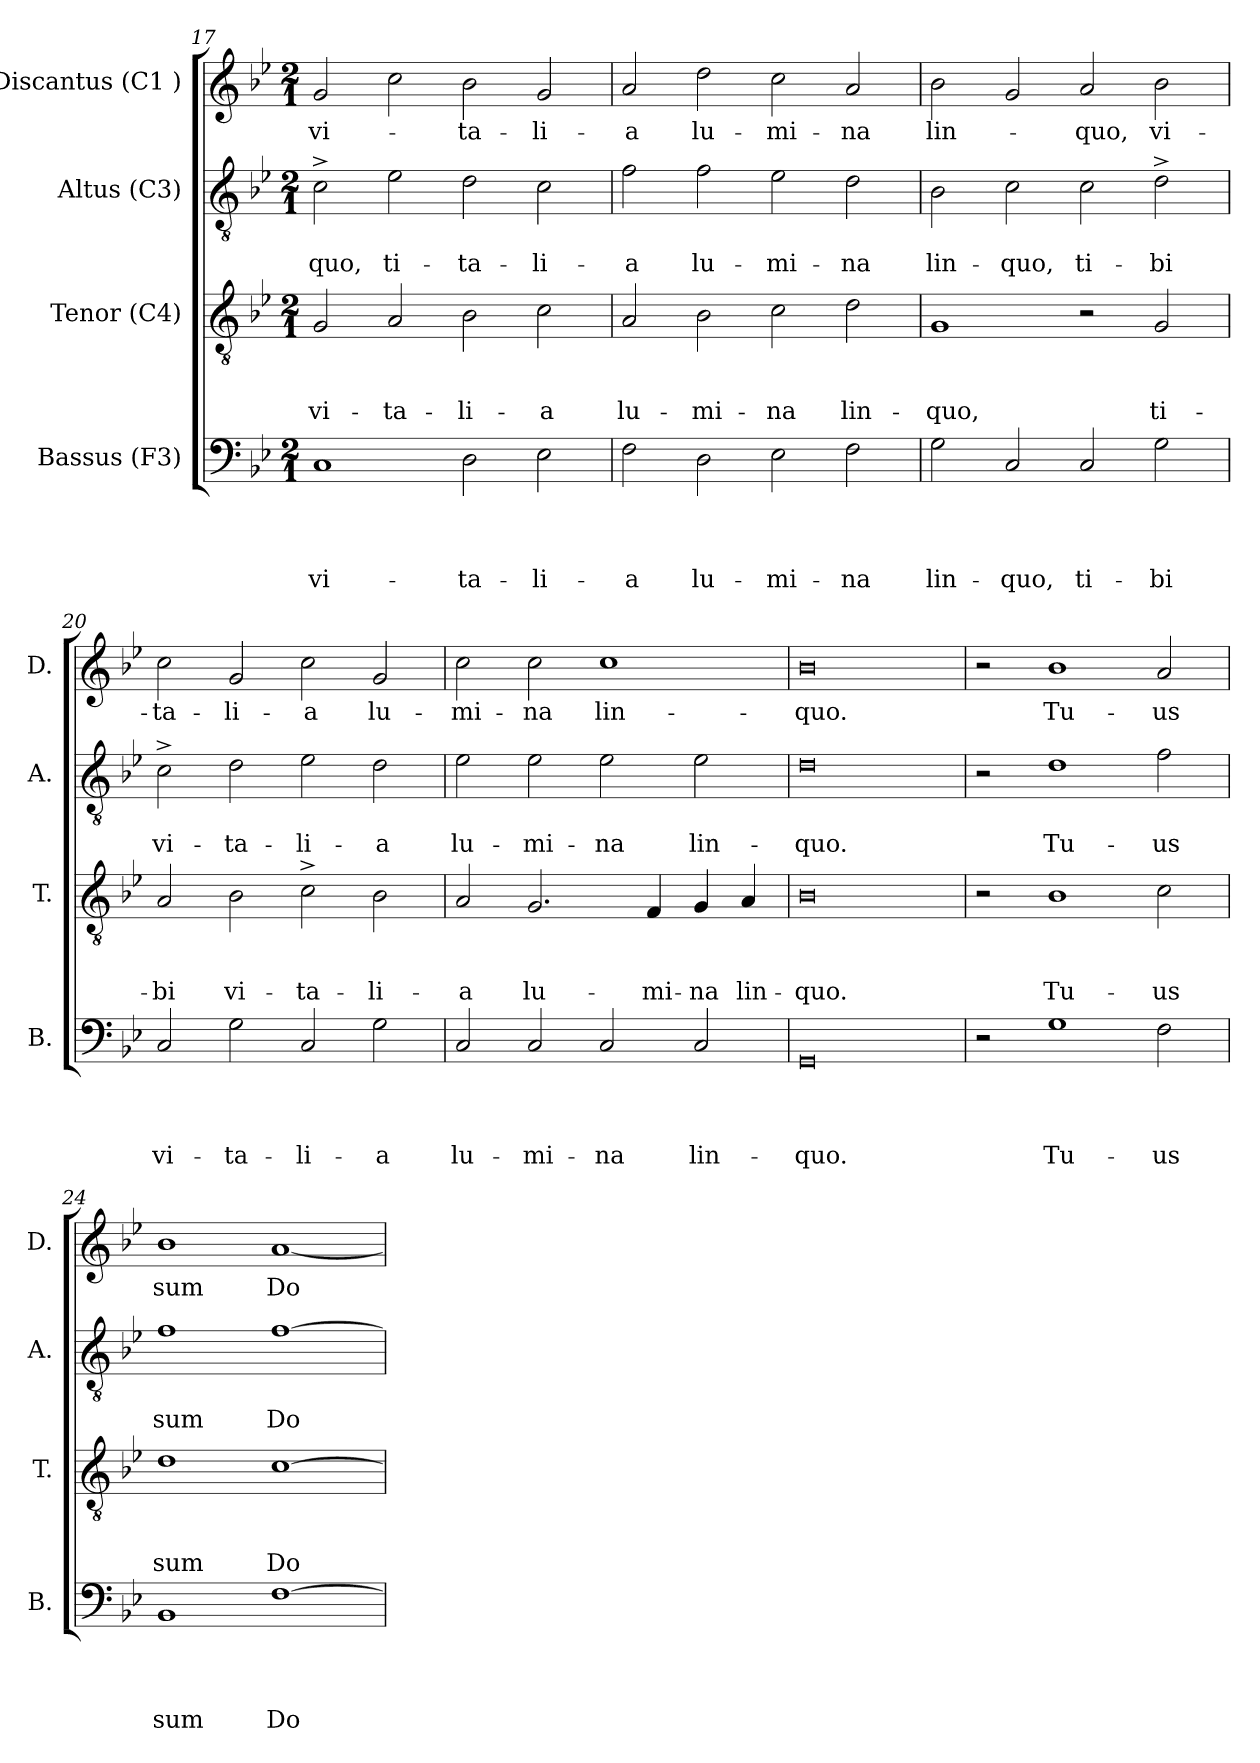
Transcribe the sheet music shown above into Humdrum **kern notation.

**kern	**text	**text	**text	**text	**kern	**text	**text	**text	**kern	**text	**text	**kern	**text
*part4	*part4	*part4	*part4	*part4	*part3	*part3	*part3	*part3	*part2	*part2	*part2	*part1	*part1
*staff4	*staff4	*staff4	*staff4	*staff4	*staff3	*staff3	*staff3	*staff3	*staff2	*staff2	*staff2	*staff1	*staff1
*I"Bassus (F3)	*	*	*	*	*I"Tenor (C4)	*	*	*	*I"Altus (C3)	*	*	*I"Discantus (C1 )	*
*I'B.	*	*	*	*	*I'T.	*	*	*	*I'A.	*	*	*I'D.	*
*clefF4	*	*	*	*	*clefGv2	*	*	*	*clefGv2	*	*	*clefG2	*
*k[b-e-]	*	*	*	*	*k[b-e-]	*	*	*	*k[b-e-]	*	*	*k[b-e-]	*
*B-:	*	*	*	*	*B-:	*	*	*	*B-:	*	*	*B-:	*
*M2/1	*	*	*	*	*M2/1	*	*	*	*M2/1	*	*	*M2/1	*
=17	=17	=17	=17	=17	=17	=17	=17	=17	=17	=17	=17	=17	=17
!	!	!	!	!LO:LY:b	!	!	!	!LO:LY:b	!	!	!LO:LY:b	!	!LO:LY:b
1C	.	.	.	vi-	2G/	.	.	vi-	2c^>\	.	-quo,	2g/	vi-
!	!	!	!	!	!	!	!	!LO:LY:b	!	!	!LO:LY:b	!	!
.	.	.	.	.	2A/	.	.	-ta-	2e-\	.	ti-	2cc\	.
!	!	!	!	!LO:LY:b	!	!	!	!LO:LY:b	!	!	!LO:LY:b	!	!LO:LY:b
2D\	.	.	.	-ta-	2B-\	.	.	-li-	2d\	.	-ta-	2b-\	-ta-
!	!	!	!	!LO:LY:b	!	!	!	!LO:LY:b	!	!	!LO:LY:b	!	!LO:LY:b
2E-\	.	.	.	-li-	2c\	.	.	-a	2c\	.	-li-	2g/	-li-
=18	=18	=18	=18	=18	=18	=18	=18	=18	=18	=18	=18	=18	=18
!	!	!	!	!LO:LY:b	!	!	!	!LO:LY:b	!	!	!LO:LY:b	!	!LO:LY:b
2F\	.	.	.	-a	2A/	.	.	lu-	2f\	.	-a	2a/	-a
!	!	!	!	!LO:LY:b	!	!	!	!LO:LY:b	!	!	!LO:LY:b	!	!LO:LY:b
2D\	.	.	.	lu-	2B-\	.	.	-mi-	2f\	.	lu-	2dd\	lu-
!	!	!	!	!LO:LY:b	!	!	!	!LO:LY:b	!	!	!LO:LY:b	!	!LO:LY:b
2E-\	.	.	.	-mi-	2c\	.	.	-na	2e-\	.	-mi-	2cc\	-mi-
!	!	!	!	!LO:LY:b	!	!	!	!LO:LY:b	!	!	!LO:LY:b	!	!LO:LY:b
2F\	.	.	.	-na	2d\	.	.	lin-	2d\	.	-na	2a/	-na
!!LO:LB:g=z
=19	=19	=19	=19	=19	=19	=19	=19	=19	=19	=19	=19	=19	=19
!	!	!	!	!LO:LY:b	!	!	!	!LO:LY:b	!	!	!LO:LY:b	!	!LO:LY:b
2G\	.	.	.	lin-	1G	.	.	-quo,	2B-\	.	lin-	2b-\	lin-
!	!	!	!	!LO:LY:b	!	!	!	!	!	!	!LO:LY:b	!	!
2C/	.	.	.	-quo,	.	.	.	.	2c\	.	-quo,	2g/	.
!	!	!	!	!LO:LY:b	!	!	!	!	!	!	!LO:LY:b	!	!LO:LY:b
2C/	.	.	.	ti-	2r	.	.	.	2c\	.	ti-	2a/	-quo,
!	!	!	!	!LO:LY:b	!	!	!	!LO:LY:b	!	!	!LO:LY:b	!	!LO:LY:b
2G\	.	.	.	-bi	2G/	.	.	ti-	2d^>\	.	-bi	2b-\	vi-
=20	=20	=20	=20	=20	=20	=20	=20	=20	=20	=20	=20	=20	=20
!	!	!	!	!LO:LY:b	!	!	!	!LO:LY:b	!	!	!LO:LY:b	!	!LO:LY:b
2C/	.	.	.	vi-	2A/	.	.	-bi	2c^>\	.	vi-	2cc\	-ta-
!	!	!	!	!LO:LY:b	!	!	!	!LO:LY:b	!	!	!LO:LY:b	!	!LO:LY:b
2G\	.	.	.	-ta-	2B-\	.	.	vi-	2d\	.	-ta-	2g/	-li-
!	!	!	!	!LO:LY:b	!	!	!	!LO:LY:b	!	!	!LO:LY:b	!	!LO:LY:b
2C/	.	.	.	-li-	2c^>\	.	.	-ta-	2e-\	.	-li-	2cc\	-a
!	!	!	!	!LO:LY:b	!	!	!	!LO:LY:b	!	!	!LO:LY:b	!	!LO:LY:b
2G\	.	.	.	-a	2B-\	.	.	-li-	2d\	.	-a	2g/	lu-
=21	=21	=21	=21	=21	=21	=21	=21	=21	=21	=21	=21	=21	=21
!	!	!	!	!LO:LY:b	!	!	!	!LO:LY:b	!	!	!LO:LY:b	!	!LO:LY:b
2C/	.	.	.	lu-	2A/	.	.	-a	2e-\	.	lu-	2cc\	-mi-
!	!	!	!	!LO:LY:b	!	!	!	!LO:LY:b	!	!	!LO:LY:b	!	!LO:LY:b
2C/	.	.	.	-mi-	2.G/	.	.	lu-	2e-\	.	-mi-	2cc\	-na
!	!	!	!	!LO:LY:b	!	!	!	!	!	!	!LO:LY:b	!	!LO:LY:b
2C/	.	.	.	-na	.	.	.	.	2e-\	.	-na	1cc	lin-
!	!	!	!	!	!	!	!	!LO:LY:b	!	!	!	!	!
.	.	.	.	.	4F/	.	.	-mi-	.	.	.	.	.
!	!	!	!	!LO:LY:b	!	!	!	!LO:LY:b:rj	!	!	!LO:LY:b	!	!
2C/	.	.	.	lin-	4G/	.	.	-na	2e-\	.	lin-	.	.
!	!	!	!	!	!	!	!	!LO:LY:b	!	!	!	!	!
.	.	.	.	.	4A/	.	.	lin-	.	.	.	.	.
=22	=22	=22	=22	=22	=22	=22	=22	=22	=22	=22	=22	=22	=22
!	!	!	!	!LO:LY:b	!	!	!	!LO:LY:b	!	!	!LO:LY:b	!	!LO:LY:b
0GG	.	.	.	-quo.	0B-	.	.	-quo.	0d	.	-quo.	0b-	-quo.
=23	=23	=23	=23	=23	=23	=23	=23	=23	=23	=23	=23	=23	=23
2r	.	.	.	.	2r	.	.	.	2r	.	.	2r	.
!	!	!	!	!LO:LY:b	!	!	!	!LO:LY:b	!	!	!LO:LY:b	!	!LO:LY:b
1G	.	.	.	Tu-	1B-	.	.	Tu-	1d	.	Tu-	1b-	Tu-
!	!	!	!	!LO:LY:b	!	!	!	!LO:LY:b	!	!	!LO:LY:b	!	!LO:LY:b
2F\	.	.	.	-us	2c\	.	.	-us	2f\	.	-us	2a/	-us
!!LO:LB:g=z
=24	=24	=24	=24	=24	=24	=24	=24	=24	=24	=24	=24	=24	=24
!	!	!	!	!LO:LY:b	!	!	!	!LO:LY:b	!	!	!LO:LY:b	!	!LO:LY:b
1BB-	.	.	.	sum	1d	.	.	sum	1f	.	sum	1b-	sum
!	!	!	!	!LO:LY:b	!	!	!	!LO:LY:b	!	!	!LO:LY:b	!	!LO:LY:b
[>1F	.	.	.	Do-	[>1c	.	.	Do-	[>1f	.	Do-	[<1a	Do-
=	=	=	=	=	=	=	=	=	=	=	=	=	=
*-	*-	*-	*-	*-	*-	*-	*-	*-	*-	*-	*-	*-	*-
